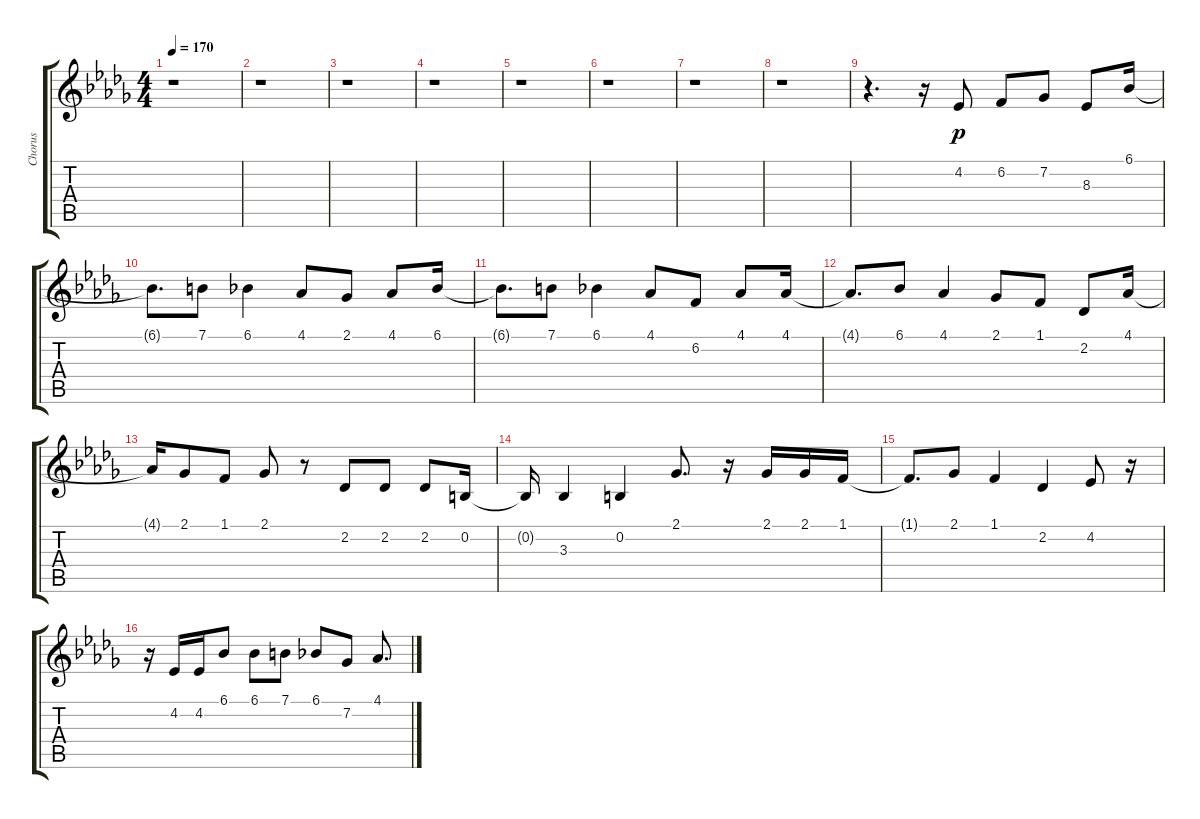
\track ("Chorus" "Chorus") {instrument lead1square}
\staff {score tabs}
\tuning (E4 B3 G3 D3 A2 E2) {hide}
\ts (4 4)
\tempo 170
\clef g2
\ks db
r.1{dy p} |
r.1 |
r.1 |
r.1 |
r.1 |
r.1 |
r.1 |
r.1 |
r.4{d} r.16 4.2.8 6.2.8 7.2.8 8.3.8 6.1.16 |
6.1{t}.8{d} 7.1.8 6.1.4 4.1.8 2.1.8 4.1.8 6.1.16 |
6.1{t}.8{d} 7.1.8 6.1.4 4.1.8 6.2.8 4.1.8 4.1.16 |
4.1{t}.8{d} 6.1.8 4.1.4 2.1.8 1.1.8 2.2.8 4.1.16 |
4.1{t}.16 2.1.8 1.1.8 2.1.8 r.8 2.2.8 2.2.8 2.2.8 0.2.16 |
0.2{t}.16 3.3.4 0.2.4 2.1.8{d} r.16 2.1.16 2.1.16 1.1.16 |
1.1{t}.8{d} 2.1.8 1.1.4 2.2.4 4.2.8 r.16 |
r.16 4.2.16 4.2.16 6.1.8 6.1.8 7.1.8 6.1.8 7.2.8 4.1.8{d}
